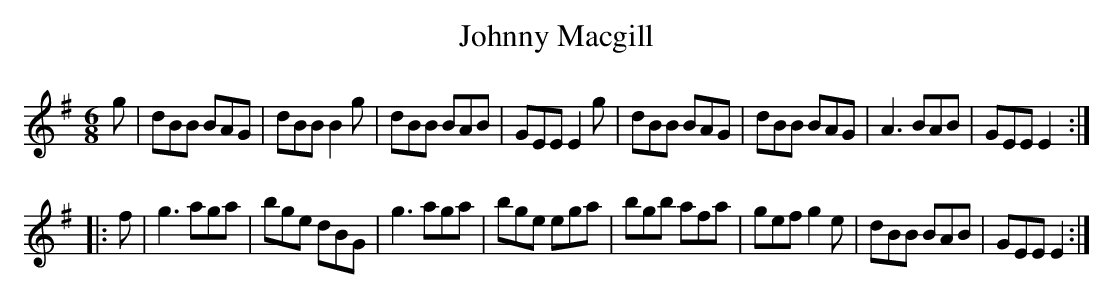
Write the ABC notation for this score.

X:1
T:Johnny Macgill
M:6/8
K:Em
g|\
dBB BAG| dBB B2g| dBB BAB| GEE E2g|\
dBB BAG| dBB BAG| A3 BAB| GEE E2::
f|\
g3 aga| bge dBG| g3 aga| bge ega|\
bgb afa| gef g2e| dBB BAB| GEE E2:|
